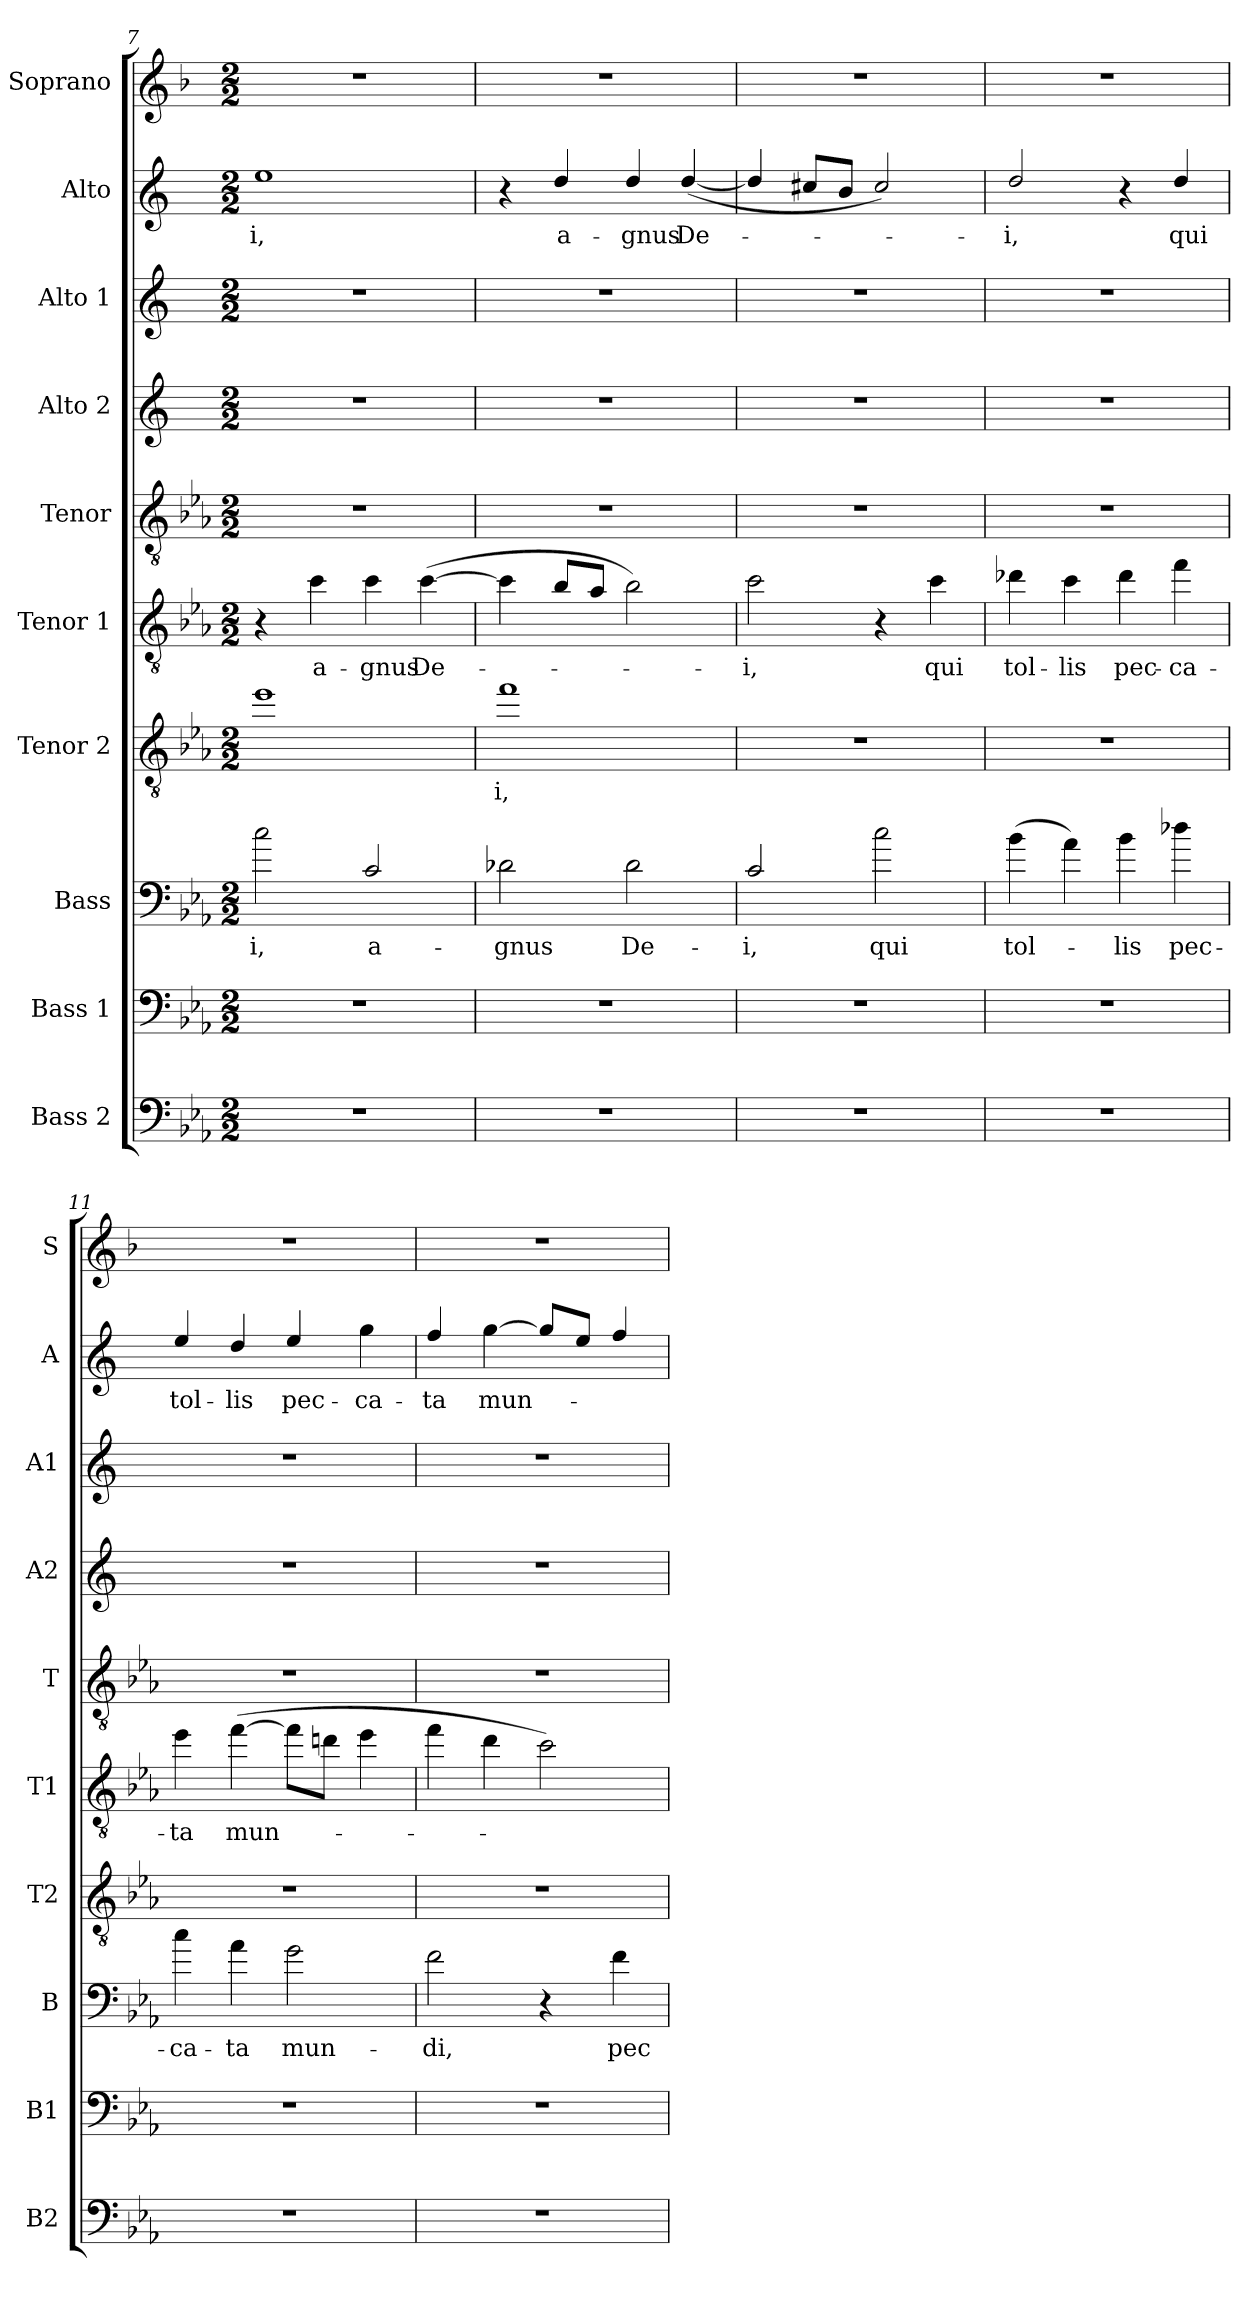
**kern	**kern	**kern	**text	**kern	**text	**kern	**text	**kern	**kern	**kern	**kern	**text	**kern
*part10	*part9	*part8	*part8	*part7	*part7	*part6	*part6	*part5	*part4	*part3	*part2	*part2	*part1
*staff10	*staff9	*staff8	*staff8	*staff7	*staff7	*staff6	*staff6	*staff5	*staff4	*staff3	*staff2	*staff2	*staff1
*I"Bass 2	*I"Bass 1	*I"Bass	*	*I"Tenor 2	*	*I"Tenor 1	*	*I"Tenor	*I"Alto 2	*I"Alto 1	*I"Alto	*	*I"Soprano
*I'B2	*I'B1	*I'B	*	*I'T2	*	*I'T1	*	*I'T	*I'A2	*I'A1	*I'A	*	*I'S
*clefF4	*clefF4	*clefF4	*	*clefGv2	*	*clefGv2	*	*clefGv2	*clefG2	*clefG2	*clefG2	*	*clefG2
*ITrd12c21	*ITrd12c21	*ITrd12c21	*	*ITrd8c14	*	*ITrd8c14	*	*ITrd8c14	*ITrd5c9	*ITrd5c9	*ITrd5c9	*	*ITrd1c2
*k[b-e-a-]	*k[b-e-a-]	*k[b-e-a-]	*	*k[b-e-a-]	*	*k[b-e-a-]	*	*k[b-e-a-]	*k[b-e-a-]	*k[b-e-a-]	*k[b-e-a-]	*	*k[b-e-a-]
*c:	*c:	*c:	*	*c:	*	*c:	*	*c:	*c:	*c:	*c:	*	*c:
*M2/2	*M2/2	*M2/2	*	*M2/2	*	*M2/2	*	*M2/2	*M2/2	*M2/2	*M2/2	*	*M2/2
=7	=7	=7	=7	=7	=7	=7	=7	=7	=7	=7	=7	=7	=7
!	!	!	!LO:LY:b	!	!	!	!	!	!	!	!	!LO:LY:b	!
1r	1r	2c\	-i,	1e-	.	4r	.	1r	1r	1r	1g	-i,	1r
!	!	!	!	!	!	!	!LO:LY:b	!	!	!	!	!	!
.	.	.	.	.	.	4c\	a-	.	.	.	.	.	.
!	!	!	!LO:LY:b	!	!	!	!LO:LY:b	!	!	!	!	!	!
.	.	2C/	a-	.	.	4c\	-gnus	.	.	.	.	.	.
!	!	!	!	!	!	!	!LO:LY:b	!	!	!	!	!	!
.	.	.	.	.	.	(>[4c\	De-	.	.	.	.	.	.
!!LO:LB:g=z
=8	=8	=8	=8	=8	=8	=8	=8	=8	=8	=8	=8	=8	=8
!	!	!	!LO:LY:b	!	!LO:LY:b	!	!	!	!	!	!	!	!
1r	1r	2D-X\	-gnus	1f	-i,	4c\]	.	1r	1r	1r	4r	.	1r
!	!	!	!	!	!	!	!	!	!	!	!	!LO:LY:b	!
.	.	.	.	.	.	8B-/L	.	.	.	.	4f/	a-	.
.	.	.	.	.	.	8A-/J	.	.	.	.	.	.	.
!	!	!	!LO:LY:b	!	!	!	!	!	!	!	!	!LO:LY:b	!
.	.	2D-\	De-	.	.	2B-\)	.	.	.	.	4f/	-gnus	.
!	!	!	!	!	!	!	!	!	!	!	!	!LO:LY:b	!
.	.	.	.	.	.	.	.	.	.	.	(<[4f/	De-	.
=9	=9	=9	=9	=9	=9	=9	=9	=9	=9	=9	=9	=9	=9
!	!	!	!LO:LY:b	!	!	!	!LO:LY:b	!	!	!	!	!	!
1r	1r	2C/	-i,	1r	.	2c\	-i,	1r	1r	1r	4f/]	.	1r
.	.	.	.	.	.	.	.	.	.	.	8en/L	.	.
.	.	.	.	.	.	.	.	.	.	.	8d/J	.	.
!	!	!	!LO:LY:b	!	!	!	!	!	!	!	!	!	!
.	.	2c\	qui	.	.	4r	.	.	.	.	2e/)	.	.
!	!	!	!	!	!	!	!LO:LY:b	!	!	!	!	!	!
.	.	.	.	.	.	4c\	qui	.	.	.	.	.	.
=10	=10	=10	=10	=10	=10	=10	=10	=10	=10	=10	=10	=10	=10
!	!	!	!LO:LY:b	!	!	!	!LO:LY:b	!	!	!	!	!LO:LY:b	!
1r	1r	(>4B-\	tol-	1r	.	4d-X\	tol-	1r	1r	1r	2f/	-i,	1r
!	!	!	!	!	!	!	!LO:LY:b	!	!	!	!	!	!
.	.	4A-\)	.	.	.	4c\	-lis	.	.	.	.	.	.
!	!	!	!LO:LY:b	!	!	!	!LO:LY:b	!	!	!	!	!	!
.	.	4B-\	-lis	.	.	4d-\	pec-	.	.	.	4r	.	.
!	!	!	!LO:LY:b	!	!	!	!LO:LY:b	!	!	!	!	!LO:LY:b	!
.	.	4d-X\	pec-	.	.	4f\	-ca-	.	.	.	4f/	qui	.
=11	=11	=11	=11	=11	=11	=11	=11	=11	=11	=11	=11	=11	=11
!	!	!	!LO:LY:b	!	!	!	!LO:LY:b	!	!	!	!	!LO:LY:b	!
1r	1r	4c\	-ca-	1r	.	4e-\	-ta	1r	1r	1r	4g/	tol-	1r
!	!	!	!LO:LY:b	!	!	!	!LO:LY:b	!	!	!	!	!LO:LY:b	!
.	.	4A-\	-ta	.	.	(>[4f\	mun-	.	.	.	4f/	-lis	.
!	!	!	!LO:LY:b	!	!	!	!	!	!	!	!	!LO:LY:b	!
.	.	2G\	mun-	.	.	8f\L]	.	.	.	.	4g/	pec-	.
.	.	.	.	.	.	8dni\J	.	.	.	.	.	.	.
!	!	!	!	!	!	!	!	!	!	!	!	!LO:LY:b	!
.	.	.	.	.	.	4e-\	.	.	.	.	4b-\	-ca-	.
=12	=12	=12	=12	=12	=12	=12	=12	=12	=12	=12	=12	=12	=12
!	!	!	!LO:LY:b	!	!	!	!	!	!	!	!	!LO:LY:b	!
1r	1r	2F\	-di,	1r	.	4f\	.	1r	1r	1r	4a-/	-ta	1r
!	!	!	!	!	!	!	!	!	!	!	!	!LO:LY:b	!
.	.	.	.	.	.	4d\	.	.	.	.	[4b-\	mun-	.
.	.	4r	.	.	.	2c\)	.	.	.	.	8b-/L]	.	.
.	.	.	.	.	.	.	.	.	.	.	8g/J	.	.
!	!	!	!LO:LY:b	!	!	!	!	!	!	!	!	!	!
.	.	4F\	pec-	.	.	.	.	.	.	.	4a-/	.	.
=	=	=	=	=	=	=	=	=	=	=	=	=	=
*-	*-	*-	*-	*-	*-	*-	*-	*-	*-	*-	*-	*-	*-
